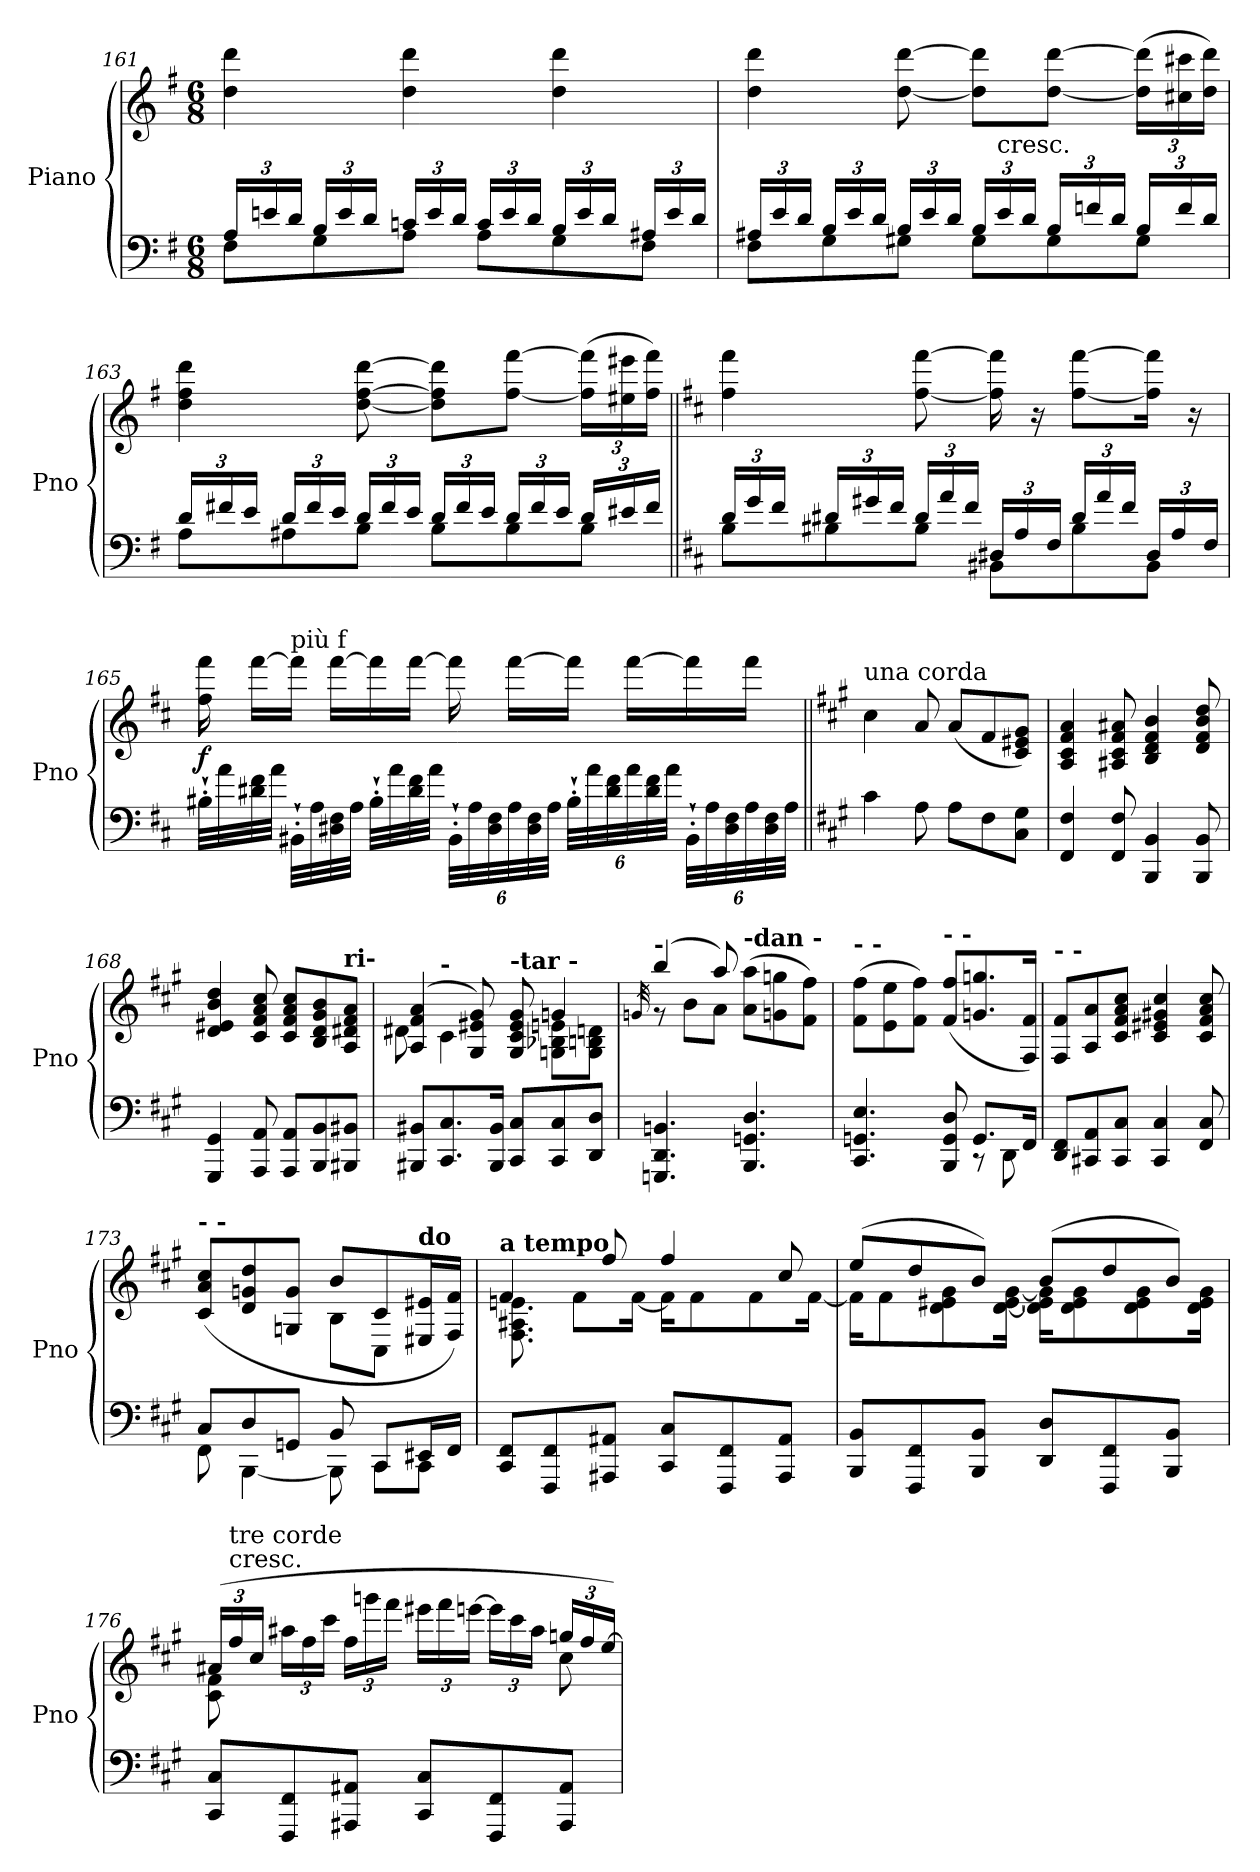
**kern	**kern	**dynam
*part1	*part1	*part1
*staff2	*staff1	*staff1/2
*I"Piano	*	*
*I'Pno	*	*
!!LO:LB:g=z
*clefF4	*clefG2	*
*k[f#]	*k[f#]	*
*G:	*G:	*
*M6/8	*M6/8	*
*Xbrackettup	*	*
=161	=161	=161
*^	*	*
24A/LL	8F#\L	4dd\ 4ddd\	.
24en/	.	.	.
24d/JJ	.	.	.
24B/LL	8G\	.	.
24e/	.	.	.
24d/JJ	.	.	.
24cn/LL	8A\J	4dd\ 4ddd\	.
24e/	.	.	.
24d/JJ	.	.	.
24c/LL	8A\L	.	.
24e/	.	.	.
24d/JJ	.	.	.
24B/LL	8G\	4dd\ 4ddd\	.
24e/	.	.	.
24d/JJ	.	.	.
24A#X/LL	8F#\J	.	.
24e/	.	.	.
24d/JJ	.	.	.
!!LO:PB:g=z
=162	=162	=162	=162
24A#X/LL	8F#\L	4dd\ 4ddd\	.
24e/	.	.	.
24d/JJ	.	.	.
24B/LL	8G\	.	.
24e/	.	.	.
24d/JJ	.	.	.
24B/LL	8G#X\J	[8dd\ [8ddd\	.
24e/	.	.	.
24d/JJ	.	.	.
24B/LL	8G#\L	8dd\] 8ddd\]L	.
!LO:TX:a:t=cresc.	!	!	!
24e/	.	.	.
24d/JJ	.	.	.
24B/LL	8G#\	[8dd\ [8ddd\J	.
24fn/	.	.	.
24d/JJ	.	.	.
*	*	*Xbrackettup	*
24B/LL	8G#\J	(>24dd\] 24ddd\]LL	.
24f/	.	24cc#X\ 24ccc#X\	.
24d/JJ	.	24dd\ 24ddd\JJ)	.
!!LO:LB:g=z
=163	=163	=163	=163
24d/LL	8A\L	4dd\ 4ff#\ 4ddd\	.
24f#X/	.	.	.
24e/JJ	.	.	.
24d/LL	8A#X\	.	.
24f#/	.	.	.
24e/JJ	.	.	.
24d/LL	8B\J	[8dd\ [8ff#\ [8ddd\	.
24f#/	.	.	.
24e/JJ	.	.	.
24d/LL	8B\L	8dd\] 8ff#\] 8ddd\]L	.
24f#/	.	.	.
24e/JJ	.	.	.
24d/LL	8B\	[8ff#\ [8fff#\J	.
24f#/	.	.	.
24e/JJ	.	.	.
24d/LL	8B\J	(>24ff#\] 24fff#\]LL	.
24e#X/	.	24ee#X\ 24eee#X\	.
24f#/JJ	.	24ff#\ 24fff#\JJ)	.
!!LO:LB:g=z
=164||	=164||	=164||	=164||
*k[f#c#]	*	*k[f#c#]	*
*D:	*	*D:	*
24d/LL	8B\L	4ff#\ 4fff#\	.
24g/	.	.	.
24f#/JJ	.	.	.
24d#X/LL	8B#X\	.	.
24g#X/	.	.	.
24f#/JJ	.	.	.
24d#/LL	8B#\J	[8ff#\ [8fff#\	.
24a/	.	.	.
24f#/JJ	.	.	.
24D#X/LL	8BB#X\L	16ff#\] 16fff#\]	.
24A/	.	.	.
.	.	16r	.
24F#/JJ	.	.	.
24d#/LL	8B#\	[8ff#\ [8fff#\L	.
24a/	.	.	.
24f#/JJ	.	.	.
24D#/LL	8BB#\J	16ff#\] 16fff#\]Jk	.
24A/	.	.	.
.	.	16r	.
24F#/JJ	.	.	.
*v	*v	*	*
!!LO:LB:g=z
=165	=165	=165
!	!	!LO:DY:b
32B#X'`\LLL	16ff#\ 16fff#\	f
32a\	.	.
32d#X\ 32f#\	[16fff#\LL	.
32a\JJJ	.	.
!	!LO:TX:a:t=più f	!
32BB#X'`\LLL	16fff#\JJ]	.
32A\	.	.
32D#X\ 32F#\	[16fff#\LL	.
32A\JJJ	.	.
32B#'`\LLL	16fff#\]	.
32a\	.	.
32d#\ 32f#\	[16fff#\JJ	.
32a\JJJ	.	.
48BB#'`\LLL	16fff#\]	.
48A\	.	.
48D#\ 48F#\	.	.
48A\	[16fff#\LL	.
48D#\ 48F#\	.	.
48A\JJJ	.	.
48B#'`\LLL	16fff#\JJ]	.
48a\	.	.
48d#\ 48f#\	.	.
48a\	[16fff#\LL	.
48d#\ 48f#\	.	.
48a\JJJ	.	.
48BB#'`\LLL	16fff#\]	.
48A\	.	.
48D#\ 48F#\	.	.
48A\	16fff#\JJ	.
48D#\ 48F#\	.	.
48A\JJJ	.	.
=166||	=166||	=166||
*k[f#c#g#]	*k[f#c#g#]	*
*A:	*A:	*
!	!LO:TX:a:t=una corda	!
4c#\	4cc#\	.
8A\	8a/	.
8A\L	(<8a/L	.
8F#\	8f#/	.
8C#\ 8G#\J	8c#/ 8e#X/ 8g#/J)	.
!!LO:LB:g=z
=167	=167	=167
4FF#/ 4F#/	4A/ 4c#/ 4f#/ 4a/	.
8FF#/ 8F#/	8A#X/ 8c#/ 8f#/ 8a#X/	.
4BBB/ 4BB/	4B/ 4d/ 4f#/ 4b/	.
8BBB/ 8BB/	8d/ 8f#/ 8b/ 8dd/	.
=168	=168	=168
4GGG#/ 4GG#/	4d/ 4e#X/ 4b/ 4dd/	.
8AAA/ 8AA/	8c#/ 8f#/ 8a/ 8cc#/	.
8AAA/ 8AA/L	8c#/ 8f#/ 8a/ 8cc#/L	.
8BBB/ 8BB/	8B/ 8d/ 8g#/ 8b/	.
!	!LO:TX:a:B:t=ri-	!
8BBB#X/ 8BB#X/J	8A/ 8d#X/ 8f#/ 8a/J	.
=169	=169	=169
*	*^	*
8BBB#X/ 8BB#X/L	(>4A/ 4f#/ 4a/	8d#X\	.
!	!	!LO:TX:a:B:t=-	!
8.CC#/ 8.C#/	.	4c#\	.
.	8G#/ 8e#X/ 8g#/)	.	.
16BBB#/ 16BB#/Jk	.	.	.
!	!LO:TX:a:B:t=-tar  -	!	!
8CC#/ 8C#/L	8G#/ 8c#/ 8e#/ 8g#/	8ryy	.
8CC#/ 8C#/	4gn/	8Gn\ 8B-X\ 8en\L	.
8DD/ 8D/J	.	8G\ 8Bn\ 8dn\J	.
=170	=170	=170	=170
.	32qgn/	.	.
!	!LO:TX:a:B:t=-	!	!
4.GGGn/ 4.DD/ 4.BBn/	(>4bb/	8rg	.
.	.	8b\L	.
.	8aa/)	8a\J	.
!	!LO:TX:a:B:t=-dan -	!	!
4.BBB/ 4.GGn/ 4.D/	(<8a\ 8aa\L	4.ryy	.
.	8g\ 8ggn\	.	.
.	8f#\ 8ff#\J)	.	.
*	*v	*v	*
!!LO:PB:g=z
=171	=171	=171
*^	*	*
!	!	!LO:TX:a:B:t=-          -	!
4.CC#/ 4.GGn/ 4.E/	2ryy	(>8f#\ 8ff#\L	.
.	.	8e\ 8ee\	.
.	.	8f#\ 8ff#\J)	.
!	!	!LO:TX:a:B:t=-          -	!
8BBB/ 8GG/ 8D/	.	(<8f#/ 8ff#/L	.
8.GG/L	8rCC	8.gn/ 8.ggn/	.
.	8DD\	.	.
16FF#/Jk	.	16F#/ 16f#/Jk)	.
*v	*v	*	*
=172	=172	=172
!	!LO:TX:a:B:t=-             -	!
8DD/ 8FF#/L	8F#/ 8f#/L	.
8CC#X/ 8AA/	8A/ 8a/	.
8CC#/ 8C#/J	8c#/ 8f#/ 8a/ 8cc#/J	.
4CC#/ 4C#/	4c#/ 4e#X/ 4g#X/ 4cc#/	.
8FF#/ 8C#/	8c#/ 8f#/ 8a/ 8cc#/	.
=173	=173	=173
*^	*^	*
!	!	!LO:TX:a:B:t=-             -	!	!
8C#/L	8FF#\	(>8c#/ 8a/ 8cc#/L	4.ryy	.
8D/	[4BBB\	8d/ 8gn/ 8dd/	.	.
8GGn/J	.	8Gn/ 8g/J	.	.
8BB/	8BBB\]	8b/L	8B\L	.
8CC#/L	8CC#\L	8c#/	8C#\J	.
!	!	!LO:TX:a:B:t=do	!	!
16EE#X/L	8CC#\J	16E#X/ 16e#X/L	8ryy	.
16FF#/JJ	.	16F#/ 16f#/JJ)	.	.
*v	*v	*	*	*
=174	=174	=174	=174
!	!LO:TX:a:B:t=a tempo	!	!
8CC#/ 8FF#/L	4f#/	8.F#\ 8.A#X\ 8.en\	.
8FFF#/ 8FF#/	.	.	.
.	.	8f#\L	.
8AAA#X/ 8AA#X/J	8ff#/	.	.
.	.	[16f#\Jk	.
8CC#/ 8C#/L	4ff#/	16f#\KL]	.
.	.	8f#\	.
8FFF#/ 8FF#/	.	.	.
.	.	8f#\	.
8AAA#/ 8AA#/J	8cc#/	.	.
.	.	[16f#\Jk	.
!!LO:LB:g=z	!!
=175	=175	=175	=175
8BBB/ 8BB/L	(>8ee/L	16f#\KL]	.
.	.	8f#\	.
8FFF#/ 8FF#/	8dd/	.	.
.	.	8d\ 8e#X\ 8g#\	.
8BBB/ 8BB/J	8b/J)	.	.
.	.	[16d\ [16e#\ [16g#\Jk	.
8DD/ 8D/L	(>8b/L	16d\] 16e#\] 16g#\]KL	.
.	.	8d\ 8e#\ 8g#\	.
8FFF#/ 8FF#/	8dd/	.	.
.	.	8d\ 8e#\ 8g#\	.
8BBB/ 8BB/J	8b/J)	.	.
.	.	16d\ 16e#\ 16g#\Jk	.
=176	=176	=176	=176
8CC#/ 8C#/L	(>24a#X/LL	8c#\ 8f#\	.
!	!LO:TX:a:t=cresc.	!	!
!	!LO:TX:a:t=tre corde	!	!
.	24ff#/	.	.
.	24cc#/JJ	.	.
8FFF#/ 8FF#/	24aa#X\LL	2ryy	.
.	24ff#\	.	.
.	24ccc#\JJ	.	.
8AAA#X/ 8AA#X/J	24ff#\LL	.	.
.	24gggn\	.	.
.	24fff#\JJ	.	.
8CC#/ 8C#/L	24eee#X\LL	.	.
.	24fff#\	.	.
.	[24eeen\JJ	.	.
8FFF#/ 8FF#/	24eee\LL]	.	.
.	24ccc#\	.	.
.	24aa#\JJ	.	.
8AAA#/ 8AA#/J	24ggn/LL	8cc#\	.
.	24ff#/	.	.
.	[24ee/JJ)	.	.
*	*v	*v	*
=	=	=
*-	*-	*-
